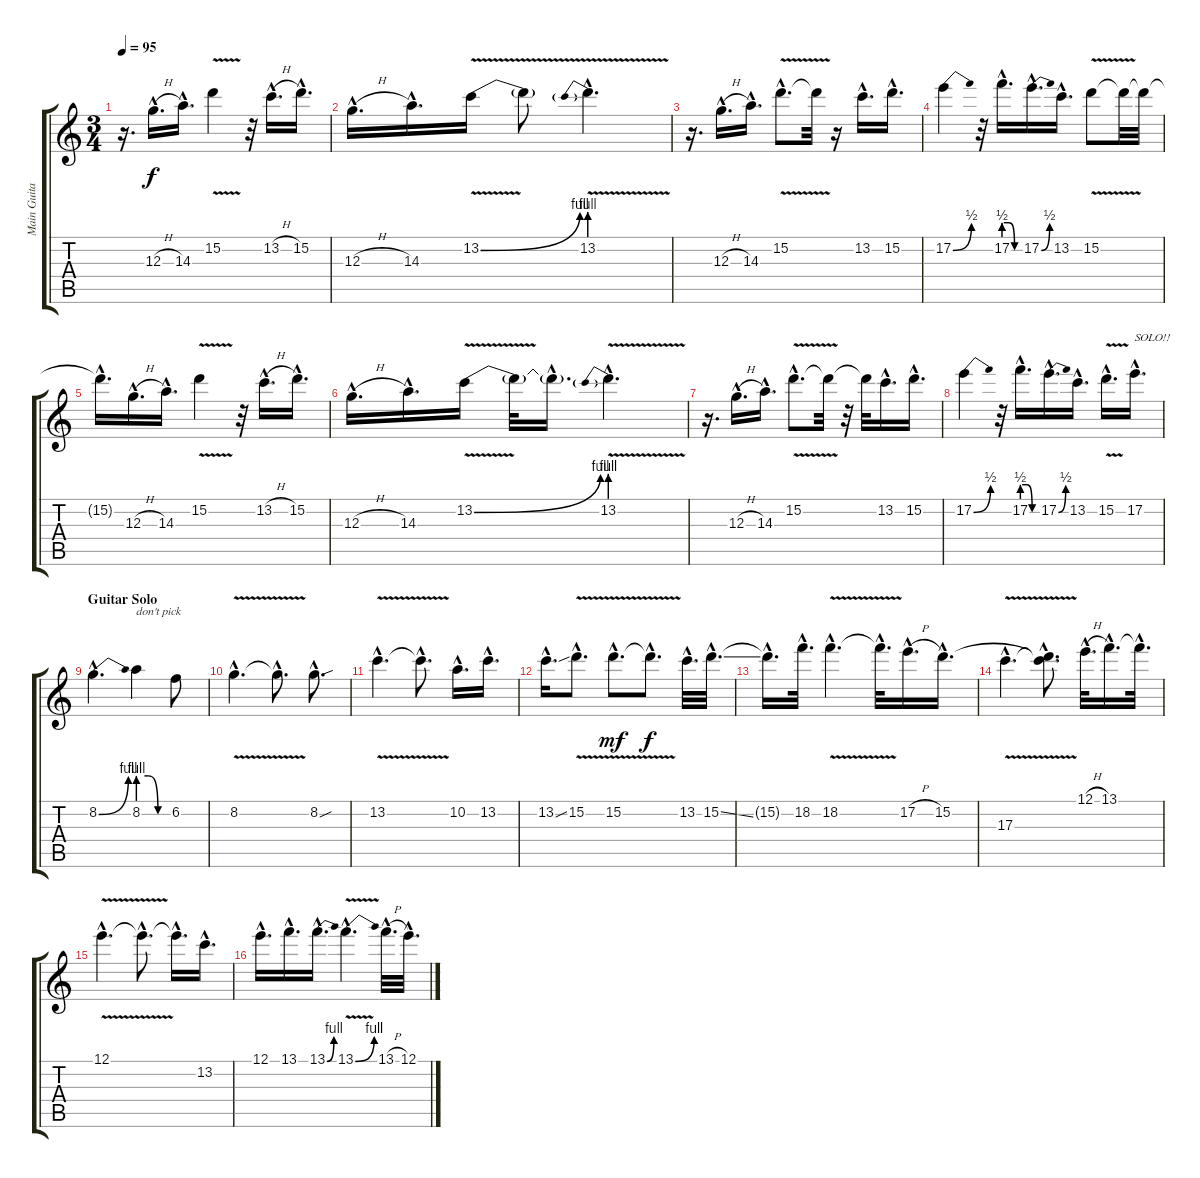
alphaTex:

\track ("Main Guitar" "Main Guita") {instrument overdrivenguitar}
\staff {score tabs}
\tuning (E4 B3 G3 D3 A2 E2) {hide}
\ts (3 4)
\tempo 95
\clef g2
\ks c
r.16{d dy f} 12.3{h hac}.16{d} 14.3{hac}.16{d} 15.2{v}.4 r.32 13.2{h hac}.16{d} 15.2{hac}.16{d} |
12.3{h hac}.16{d} 14.3{hac}.16{d} 13.2{be (bend 0 0 60 4) v}.16 13.2{t}.8 13.2{be (prebend 0 4 60 4) v hac}.4{d} |
r.16{d} 12.3{h hac}.16{d} 14.3{hac}.16{d} 15.2{v hac}.8{d} 15.2{t}.32 r.16 13.2{hac}.16{d} 15.2{hac}.16{d} |
17.2{be (bend 0 0 60 2)}.4 r.32 17.2{be (custom 0 2 20 2 40 0 60 0) hac}.16{d} 17.2{be (bend 0 0 60 2) hac}.16{d} 13.2{hac}.16{d} 15.2{v}.8 15.2{t}.32 15.2{t}.32 |
15.2{hac t}.16{d} 12.3{h hac}.16{d} 14.3{hac}.16{d} 15.2{v}.4 r.32 13.2{h hac}.16{d} 15.2{hac}.16{d} |
12.3{h hac}.16{d} 14.3{hac}.16{d} 13.2{be (bend 0 0 60 4) v}.16 13.2{t}.32 13.2{hac t}.16{d} 13.2{be (prebend 0 4 60 4) v hac}.4{d} |
r.16{d} 12.3{h hac}.16{d} 14.3{hac}.16{d} 15.2{v hac}.8{d} 15.2{t}.32 r.32 15.2{t}.32 13.2{hac}.16{d} 15.2{hac}.16{d} |
17.2{be (bend 0 0 60 2)}.4 r.32 17.2{be (custom 0 2 20 2 40 0 60 0) hac}.16{d} 17.2{be (bend 0 0 60 2) hac}.16{d} 13.2{hac}.16{d} 15.2{v hac}.16{d} 17.2{hac}.16{d txt "SOLO!!"} |
\section ("" "Guitar Solo")
8.2{be (bend 0 0 60 4) hac}.4{d} 8.2{be (custom 0 4 20 4 40 0 60 0)}.4{txt "don't pick"} 6.2.8 |
8.2{v hac}.4{d} 8.2{hac t}.8{d} 8.2{sou hac}.8{d} |
13.2{v hac}.4{d} 13.2{hac t}.8{d} 10.2{hac}.16{d} 13.2{hac}.16{d} |
13.2{ss hac}.16{d} 15.2{v hac}.8{d} 15.2{v hac}.8{d dy mf} 15.2{hac t}.8{d dy f} 13.2{hac}.32{d} 15.2{ss hac}.32{d} |
15.2{hac t}.16{d} 18.2{hac}.32{d} 18.2{v hac}.4{d} 18.2{hac t}.32{d} 17.2{h hac}.16{d} 15.2{hac}.16{d} |
17.3{v hac}.4{d} (15.2{hac t} 17.3{hac t}).8{d} 12.1{h hac}.32{d} 13.1{hac}.16{d} 13.1{hac t}.32{d} |
12.1{v hac}.4{d} 12.1{hac t}.8{d} 12.1{hac t}.16{d} 13.2{hac}.16{d} |
12.1{hac}.16{d} 13.1{hac}.16{d} 13.1{be (bend 0 0 60 4) hac}.16{d} 13.1{be (bend 0 0 60 4) v hac}.4{d} 13.1{h hac}.32{d} 12.1{hac}.32{d}
